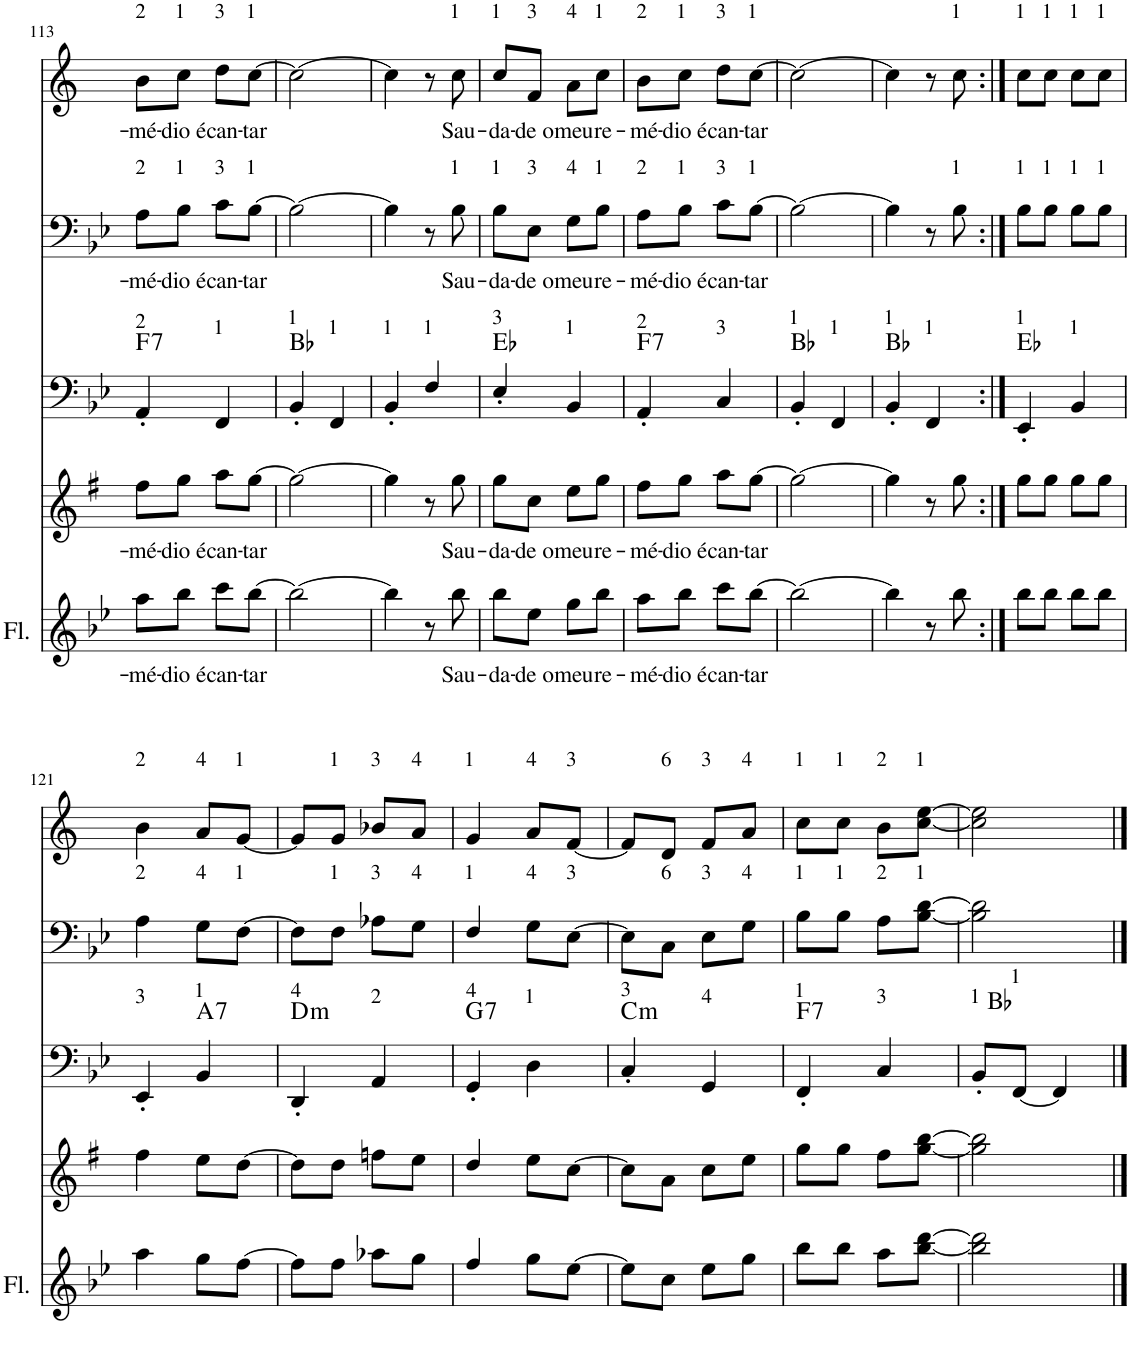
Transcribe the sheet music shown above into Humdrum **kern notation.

**kern	**text	**kern	**text	**kern	**harte	**kern	**text	**kern	**text
*part5	*part5	*part4	*part4	*part3	*part3	*part2	*part2	*part1	*part1
*staff5	*staff5	*staff4	*staff4	*staff3	*	*staff2	*staff2	*staff1	*staff1
*I"Flauta Transversal	*	*I"Saxofone Alto	*	*I"Tuba	*	*I"Trombone	*	*I"Trompete Bb	*
*I'Fl.	*	*	*	*I'Tba	*	*I'Trb	*	*I'Tpt	*
!!LO:PB:g=z
*clefG2	*	*clefG2	*	*clefF4	*	*clefF4	*	*clefG2	*
*	*	*Trd5c9	*	*	*	*	*	*Trd1c2	*
*k[b-e-]	*	*k[f#]	*	*k[b-e-]	*	*k[b-e-]	*	*k[]	*
*M2/4	*	*M2/4	*	*M2/4	*	*M2/4	*	*M2/4	*
=113	=113	=113	=113	=113	=113	=113	=113	=113	=113
!	!	!	!	!	!	!	!	!LO:TX:a:t=2	!
!	!	!	!	!	!	!LO:TX:a:t=2	!	!	!
!	!	!	!	!LO:TX:a:t=2	!	!	!	!	!
!	!LO:LY:b	!	!LO:LY:b	!	!LO:H:kt=7	!	!LO:LY:b	!	!LO:LY:b
8aa\L	-mé-	8ff#\L	-mé-	4AA'/	F:7	8A\L	-mé-	8b\L	-mé-
!	!	!	!	!	!	!	!	!LO:TX:a:t=1	!
!	!	!	!	!	!	!LO:TX:a:t=1	!	!	!
!	!LO:LY:b	!	!LO:LY:b	!	!	!	!LO:LY:b	!	!LO:LY:b
8bb-\J	-dio é	8gg\J	-dio é	.	.	8B-\J	-dio é	8cc\J	-dio é
!	!	!	!	!	!	!	!	!LO:TX:a:t=3	!
!	!	!	!	!	!	!LO:TX:a:t=3	!	!	!
!	!	!	!	!LO:TX:a:t=1	!	!	!	!	!
!	!LO:LY:b	!	!LO:LY:b	!	!	!	!LO:LY:b	!	!LO:LY:b
8ccc\L	can-	8aa\L	can-	4FF/	.	8c\L	can-	8dd\L	can-
!	!	!	!	!	!	!	!	!LO:TX:a:t=1	!
!	!	!	!	!	!	!LO:TX:a:t=1	!	!	!
!	!LO:LY:b	!	!LO:LY:b	!	!	!	!LO:LY:b	!	!LO:LY:b
[8bb-\J	-tar	[8gg\J	-tar	.	.	[8B-\J	-tar	[8cc\J	-tar
=114	=114	=114	=114	=114	=114	=114	=114	=114	=114
!	!	!	!	!LO:TX:a:t=1	!	!	!	!	!
2bb-\_	.	2gg\_	.	4BB-'/	Bb:maj	2B-\_	.	2cc\_	.
!	!	!	!	!LO:TX:a:t=1	!	!	!	!	!
.	.	.	.	4FF/	.	.	.	.	.
=115	=115	=115	=115	=115	=115	=115	=115	=115	=115
!	!	!	!	!LO:TX:a:t=1	!	!	!	!	!
4bb-\]	.	4gg\]	.	4BB-'/	.	4B-\]	.	4cc\]	.
!	!	!	!	!LO:TX:a:t=1	!	!	!	!	!
8r	.	8r	.	4F/	.	8r	.	8r	.
!	!	!	!	!	!	!	!	!LO:TX:a:t=1	!
!	!	!	!	!	!	!LO:TX:a:t=1	!	!	!
!	!LO:LY:b	!	!LO:LY:b	!	!	!	!LO:LY:b	!	!LO:LY:b
8bb-\	Sau-	8gg\	Sau-	.	.	8B-\	Sau-	8cc\	Sau-
=116	=116	=116	=116	=116	=116	=116	=116	=116	=116
!	!	!	!	!	!	!	!	!LO:TX:a:t=1	!
!	!	!	!	!	!	!LO:TX:a:t=1	!	!	!
!	!	!	!	!LO:TX:a:t=3	!	!	!	!	!
!	!LO:LY:b	!	!LO:LY:b	!	!	!	!LO:LY:b	!	!LO:LY:b
8bb-\L	-da-	8gg\L	-da-	4E-'/	Eb:maj	8B-\L	-da-	8cc/L	-da-
!	!	!	!	!	!	!	!	!LO:TX:a:t=3	!
!	!	!	!	!	!	!LO:TX:a:t=3	!	!	!
!	!LO:LY:b	!	!LO:LY:b	!	!	!	!LO:LY:b	!	!LO:LY:b
8ee-\J	-de o	8cc\J	-de o	.	.	8E-\J	-de o	8f/J	-de o
!	!	!	!	!	!	!	!	!LO:TX:a:t=4	!
!	!	!	!	!	!	!LO:TX:a:t=4	!	!	!
!	!	!	!	!LO:TX:a:t=1	!	!	!	!	!
!	!LO:LY:b	!	!LO:LY:b	!	!	!	!LO:LY:b	!	!LO:LY:b
8gg\L	meu	8ee\L	meu	4BB-/	.	8G\L	meu	8a\L	meu
!	!	!	!	!	!	!	!	!LO:TX:a:t=1	!
!	!	!	!	!	!	!LO:TX:a:t=1	!	!	!
!	!LO:LY:b	!	!LO:LY:b	!	!	!	!LO:LY:b	!	!LO:LY:b
8bb-\J	re-	8gg\J	re-	.	.	8B-\J	re-	8cc\J	re-
=117	=117	=117	=117	=117	=117	=117	=117	=117	=117
!	!	!	!	!	!	!	!	!LO:TX:a:t=2	!
!	!	!	!	!	!	!LO:TX:a:t=2	!	!	!
!	!	!	!	!LO:TX:a:t=2	!	!	!	!	!
!	!LO:LY:b	!	!LO:LY:b	!	!LO:H:kt=7	!	!LO:LY:b	!	!LO:LY:b
8aa\L	-mé-	8ff#\L	-mé-	4AA'/	F:7	8A\L	-mé-	8b\L	-mé-
!	!	!	!	!	!	!	!	!LO:TX:a:t=1	!
!	!	!	!	!	!	!LO:TX:a:t=1	!	!	!
!	!LO:LY:b	!	!LO:LY:b	!	!	!	!LO:LY:b	!	!LO:LY:b
8bb-\J	-dio é	8gg\J	-dio é	.	.	8B-\J	-dio é	8cc\J	-dio é
!	!	!	!	!	!	!	!	!LO:TX:a:t=3	!
!	!	!	!	!	!	!LO:TX:a:t=3	!	!	!
!	!	!	!	!LO:TX:a:t=3	!	!	!	!	!
!	!LO:LY:b	!	!LO:LY:b	!	!	!	!LO:LY:b	!	!LO:LY:b
8ccc\L	can-	8aa\L	can-	4C/	.	8c\L	can-	8dd\L	can-
!	!	!	!	!	!	!	!	!LO:TX:a:t=1	!
!	!	!	!	!	!	!LO:TX:a:t=1	!	!	!
!	!LO:LY:b	!	!LO:LY:b	!	!	!	!LO:LY:b	!	!LO:LY:b
[8bb-\J	-tar	[8gg\J	-tar	.	.	[8B-\J	-tar	[8cc\J	-tar
=118	=118	=118	=118	=118	=118	=118	=118	=118	=118
!	!	!	!	!LO:TX:a:t=1	!	!	!	!	!
2bb-\_	.	2gg\_	.	4BB-'/	Bb:maj	2B-\_	.	2cc\_	.
!	!	!	!	!LO:TX:a:t=1	!	!	!	!	!
.	.	.	.	4FF/	.	.	.	.	.
=119	=119	=119	=119	=119	=119	=119	=119	=119	=119
!	!	!	!	!LO:TX:a:t=1	!	!	!	!	!
4bb-\]	.	4gg\]	.	4BB-'/	Bb:maj	4B-\]	.	4cc\]	.
!	!	!	!	!LO:TX:a:t=1	!	!	!	!	!
8r	.	8r	.	4FF/	.	8r	.	8r	.
!	!	!	!	!	!	!	!	!LO:TX:a:t=1	!
!	!	!	!	!	!	!LO:TX:a:t=1	!	!	!
8bb-\	.	8gg\	.	.	.	8B-\	.	8cc\	.
=120:|!	=120:|!	=120:|!	=120:|!	=120:|!	=120:|!	=120:|!	=120:|!	=120:|!	=120:|!
!	!	!	!	!	!	!	!	!LO:TX:a:t=1	!
!	!	!	!	!	!	!LO:TX:a:t=1	!	!	!
!	!	!	!	!LO:TX:a:t=1	!	!	!	!	!
8bb-\L	.	8gg\L	.	4EE-'/	Eb:maj	8B-\L	.	8cc\L	.
!	!	!	!	!	!	!	!	!LO:TX:a:t=1	!
!	!	!	!	!	!	!LO:TX:a:t=1	!	!	!
8bb-\J	.	8gg\J	.	.	.	8B-\J	.	8cc\J	.
!	!	!	!	!	!	!	!	!LO:TX:a:t=1	!
!	!	!	!	!	!	!LO:TX:a:t=1	!	!	!
!	!	!	!	!LO:TX:a:t=1	!	!	!	!	!
8bb-\L	.	8gg\L	.	4BB-/	.	8B-\L	.	8cc\L	.
!	!	!	!	!	!	!	!	!LO:TX:a:t=1	!
!	!	!	!	!	!	!LO:TX:a:t=1	!	!	!
8bb-\J	.	8gg\J	.	.	.	8B-\J	.	8cc\J	.
!!LO:LB:g=z
=121	=121	=121	=121	=121	=121	=121	=121	=121	=121
!	!	!	!	!	!	!	!	!LO:TX:a:t=2	!
!	!	!	!	!	!	!LO:TX:a:t=2	!	!	!
!	!	!	!	!LO:TX:a:t=3	!	!	!	!	!
4aa\	.	4ff#\	.	4EE-'/	.	4A\	.	4b\	.
!	!	!	!	!	!	!	!	!LO:TX:a:t=4	!
!	!	!	!	!	!	!LO:TX:a:t=4	!	!	!
!	!	!	!	!LO:TX:a:t=1	!LO:H:kt=7	!	!	!	!
8gg\L	.	8ee\L	.	4BB-/	A:7	8G\L	.	8a/L	.
!	!	!	!	!	!	!	!	!LO:TX:a:t=1	!
!	!	!	!	!	!	!LO:TX:a:t=1	!	!	!
[8ff\J	.	[8dd\J	.	.	.	[8F\J	.	[8g/J	.
=122	=122	=122	=122	=122	=122	=122	=122	=122	=122
!	!	!	!	!LO:TX:a:t=4	!LO:H:kt=m	!	!	!	!
8ff\L]	.	8dd\L]	.	4DD'/	D:min	8F\L]	.	8g/L]	.
!	!	!	!	!	!	!	!	!LO:TX:a:t=1	!
!	!	!	!	!	!	!LO:TX:a:t=1	!	!	!
8ff\J	.	8dd\J	.	.	.	8F\J	.	8g/J	.
!	!	!	!	!	!	!	!	!LO:TX:a:t=3	!
!	!	!	!	!	!	!LO:TX:a:t=3	!	!	!
!	!	!	!	!LO:TX:a:t=2	!	!	!	!	!
8aa-X\L	.	8ffn\L	.	4AA/	.	8A-X\L	.	8b-X/L	.
!	!	!	!	!	!	!	!	!LO:TX:a:t=4	!
!	!	!	!	!	!	!LO:TX:a:t=4	!	!	!
8gg\J	.	8ee\J	.	.	.	8G\J	.	8a/J	.
=123	=123	=123	=123	=123	=123	=123	=123	=123	=123
!	!	!	!	!	!	!	!	!LO:TX:a:t=1	!
!	!	!	!	!	!	!LO:TX:a:t=1	!	!	!
!	!	!	!	!LO:TX:a:t=4	!LO:H:kt=7	!	!	!	!
4ff/	.	4dd/	.	4GG'/	G:7	4F/	.	4g/	.
!	!	!	!	!	!	!	!	!LO:TX:a:t=4	!
!	!	!	!	!	!	!LO:TX:a:t=4	!	!	!
!	!	!	!	!LO:TX:a:t=1	!	!	!	!	!
8gg\L	.	8ee\L	.	4D\	.	8G\L	.	8a/L	.
!	!	!	!	!	!	!	!	!LO:TX:a:t=3	!
!	!	!	!	!	!	!LO:TX:a:t=3	!	!	!
[8ee-\J	.	[8cc\J	.	.	.	[8E-\J	.	[8f/J	.
=124	=124	=124	=124	=124	=124	=124	=124	=124	=124
!	!	!	!	!LO:TX:a:t=3	!LO:H:kt=m	!	!	!	!
8ee-\L]	.	8cc\L]	.	4C'/	C:min	8E-\L]	.	8f/L]	.
!	!	!	!	!	!	!	!	!LO:TX:a:t=6	!
!	!	!	!	!	!	!LO:TX:a:t=6	!	!	!
8cc\J	.	8a\J	.	.	.	8C\J	.	8d/J	.
!	!	!	!	!	!	!	!	!LO:TX:a:t=3	!
!	!	!	!	!	!	!LO:TX:a:t=3	!	!	!
!	!	!	!	!LO:TX:a:t=4	!	!	!	!	!
8ee-\L	.	8cc\L	.	4GG/	.	8E-\L	.	8f/L	.
!	!	!	!	!	!	!	!	!LO:TX:a:t=4	!
!	!	!	!	!	!	!LO:TX:a:t=4	!	!	!
8gg\J	.	8ee\J	.	.	.	8G\J	.	8a/J	.
=125	=125	=125	=125	=125	=125	=125	=125	=125	=125
!	!	!	!	!	!	!	!	!LO:TX:a:t=1	!
!	!	!	!	!	!	!LO:TX:a:t=1	!	!	!
!	!	!	!	!LO:TX:a:t=1	!LO:H:kt=7	!	!	!	!
8bb-\L	.	8gg\L	.	4FF'/	F:7	8B-\L	.	8cc\L	.
!	!	!	!	!	!	!	!	!LO:TX:a:t=1	!
!	!	!	!	!	!	!LO:TX:a:t=1	!	!	!
8bb-\J	.	8gg\J	.	.	.	8B-\J	.	8cc\J	.
!	!	!	!	!	!	!	!	!LO:TX:a:t=2	!
!	!	!	!	!	!	!LO:TX:a:t=2	!	!	!
!	!	!	!	!LO:TX:a:t=3	!	!	!	!	!
8aa\L	.	8ff#\L	.	4C/	.	8A\L	.	8b\L	.
!	!	!	!	!	!	!	!	!LO:TX:a:t=1	!
!	!	!	!	!	!	!LO:TX:a:t=1	!	!	!
[8bb-\ [8ddd\J	.	[8gg\ [8bb\J	.	.	.	[8B-\ [8d\J	.	[8cc\ [8ee\J	.
=126	=126	=126	=126	=126	=126	=126	=126	=126	=126
!	!	!	!	!LO:TX:a:t=1	!	!	!	!	!
2bb-\] 2ddd\]	.	2gg\] 2bb\]	.	8BB-'/L	Bb:maj	2B-\] 2d\]	.	2cc\] 2ee\]	.
!	!	!	!	!LO:TX:a:t=1	!	!	!	!	!
.	.	.	.	[8FF/J	.	.	.	.	.
.	.	.	.	4FF/]	.	.	.	.	.
==	==	==	==	==	==	==	==	==	==
*-	*-	*-	*-	*-	*-	*-	*-	*-	*-
